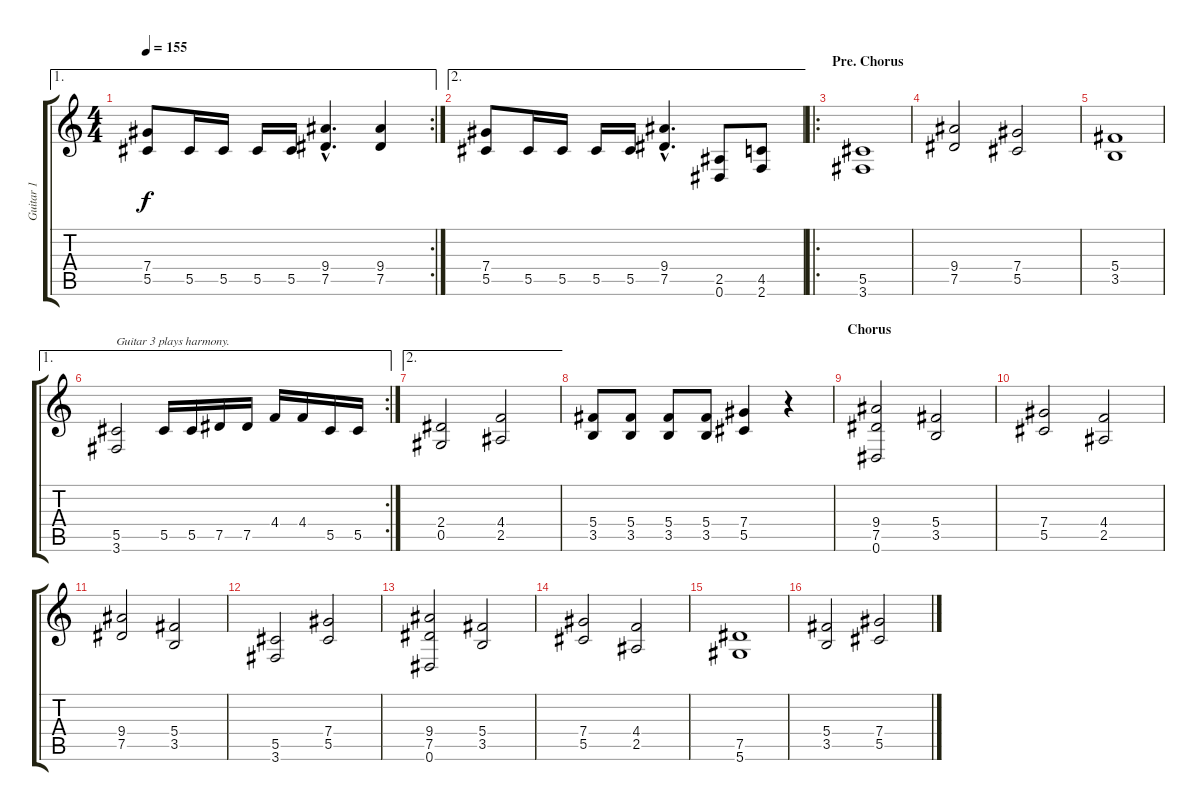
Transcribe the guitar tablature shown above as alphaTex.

\track ("Guitar 1" "Guitar 1") {instrument distortionguitar}
\staff {score tabs}
\tuning (Eb4 Bb3 Gb3 Db3 Ab2 Eb2) {hide}
\ae 1
\rc 2
\ts (4 4)
\tempo 155
\clef g2
\ks c
(7.4 5.5).8{dy f} 5.5.16 5.5.16 5.5.16 5.5.16 (9.4{hac} 7.5{hac}).4{d} (9.4 7.5).4 |
\ae 2
(7.4 5.5).8 5.5.16 5.5.16 5.5.16 5.5.16 (9.4{hac} 7.5{hac}).4{d} (2.5 0.6).8 (4.5 2.6).8 |
\ro
\section ("" "Pre. Chorus")
(5.5 3.6).1 |
(9.4 7.5).2 (7.4 5.5).2 |
(5.4 3.5).1 |
\ae 1
\rc 2
(5.5 3.6).2{txt "Guitar 3 plays harmony."} 5.5.16 5.5.16 7.5.16 7.5.16 4.4.16 4.4.16 5.5.16 5.5.16 |
\ae 2
(2.4 0.5).2 (4.4 2.5).2 |
(5.4 3.5).8 (5.4 3.5).8 (5.4 3.5).8 (5.4 3.5).8 (7.4 5.5).4 r.4 |
\section ("" "Chorus")
(9.4 7.5 0.6).2 (5.4 3.5).2 |
(7.4 5.5).2 (4.4 2.5).2 |
(9.4 7.5).2 (5.4 3.5).2 |
(5.5 3.6).2 (7.4 5.5).2 |
(9.4 7.5 0.6).2 (5.4 3.5).2 |
(7.4 5.5).2 (4.4 2.5).2 |
(7.5 5.6).1 |
(5.4 3.5).2 (7.4 5.5).2
